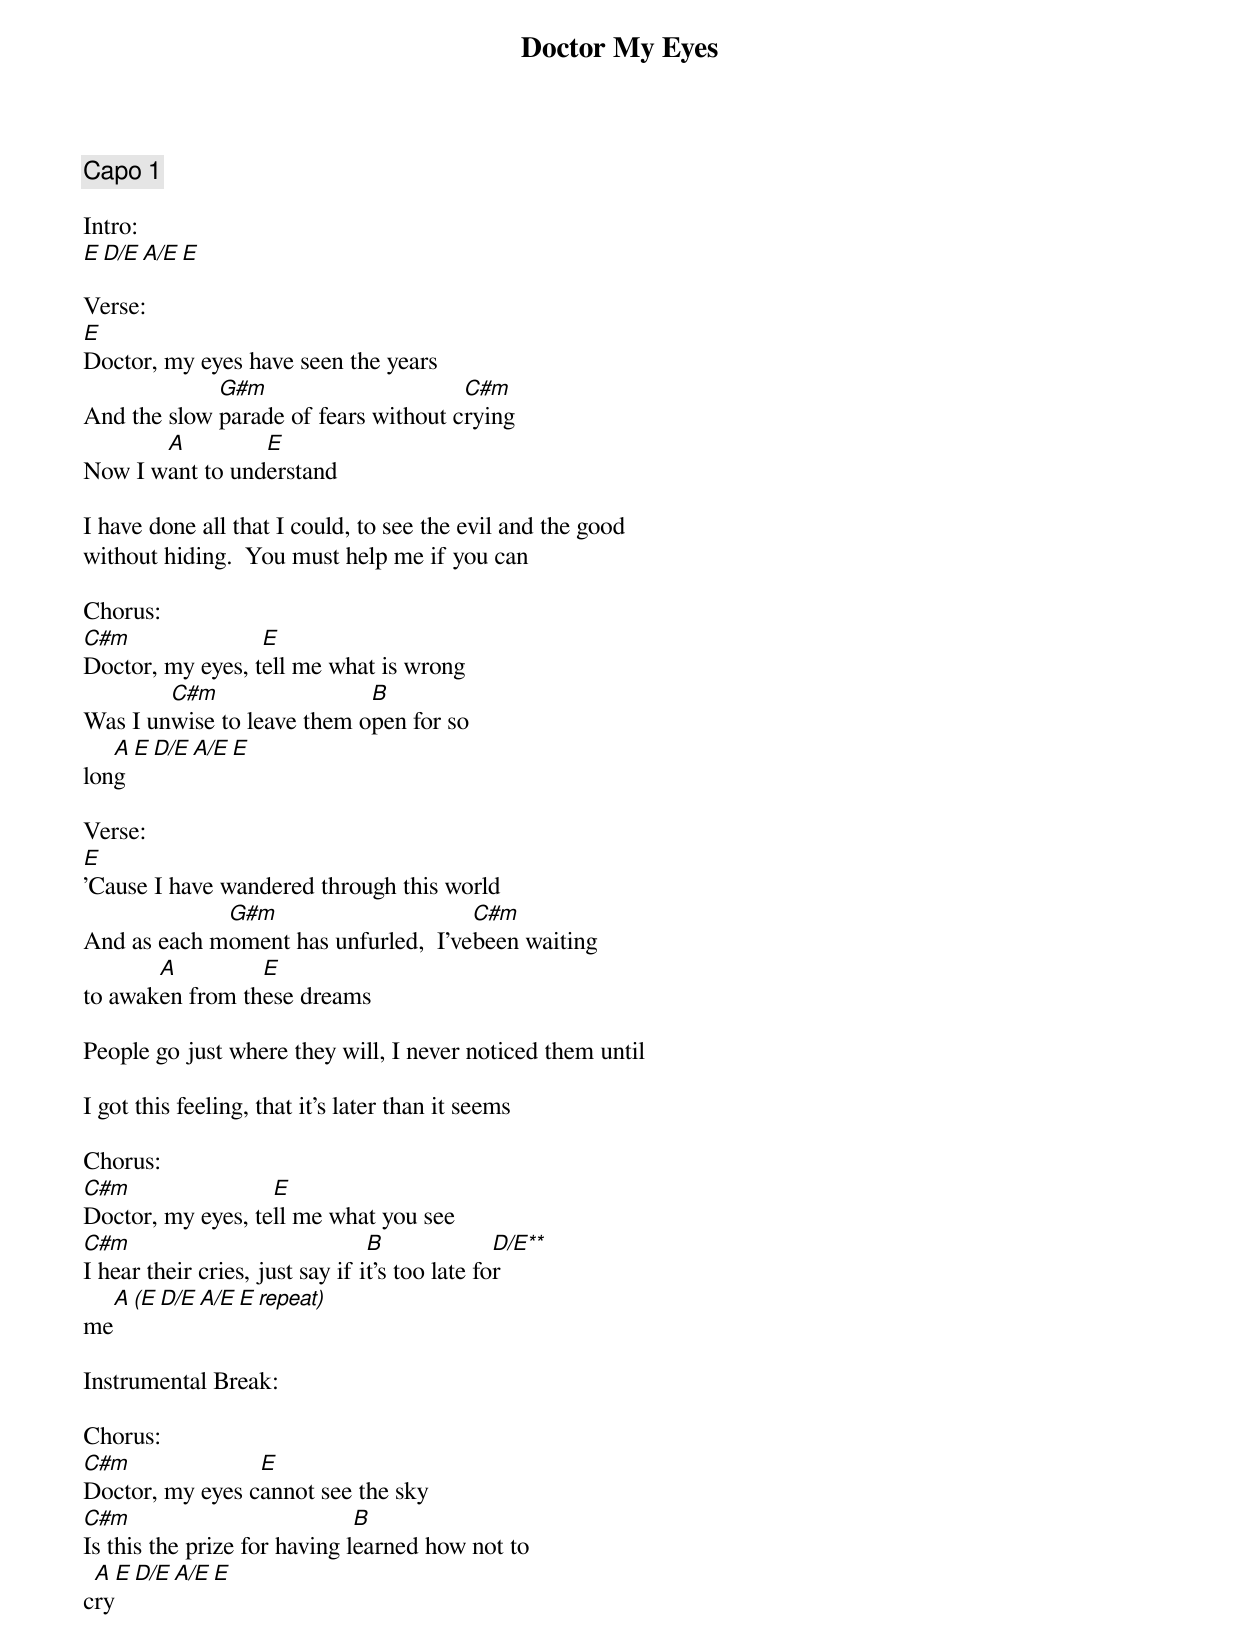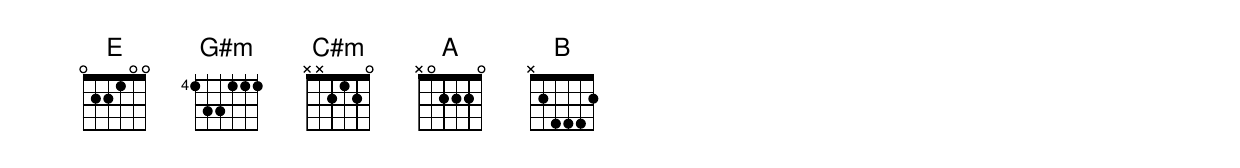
{title:Doctor My Eyes}
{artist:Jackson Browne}
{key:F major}
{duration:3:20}
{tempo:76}
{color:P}

{comment: Capo 1}

Intro:
[E][D/E][A/E][E]

Verse:
[E]Doctor, my eyes have seen the years
And the slow [G#m]parade of fears without c[C#m]rying
Now I w[A]ant to und[E]erstand

I have done all that I could, to see the evil and the good
without hiding.  You must help me if you can

Chorus:
[C#m]Doctor, my eyes, t[E]ell me what is wrong
Was I un[C#m]wise to leave them o[B]pen for so
lon[A]g[E][D/E][A/E][E]

Verse:
[E]'Cause I have wandered through this world
And as each m[G#m]oment has unfurled,  I've[C#m]been waiting
to awak[A]en from th[E]ese dreams

People go just where they will, I never noticed them until

I got this feeling, that it's later than it seems

Chorus:
[C#m]Doctor, my eyes, te[E]ll me what you see
[C#m]I hear their cries, just say if i[B]t's too late fo[D/E**]r
me[A][(E][D/E][A/E][E][repeat)]

Instrumental Break:

Chorus:
[C#m]Doctor, my eyes c[E]annot see the sky
[C#m]Is this the prize for having l[B]earned how not to
c[A]ry[E][D/E][A/E][E]
